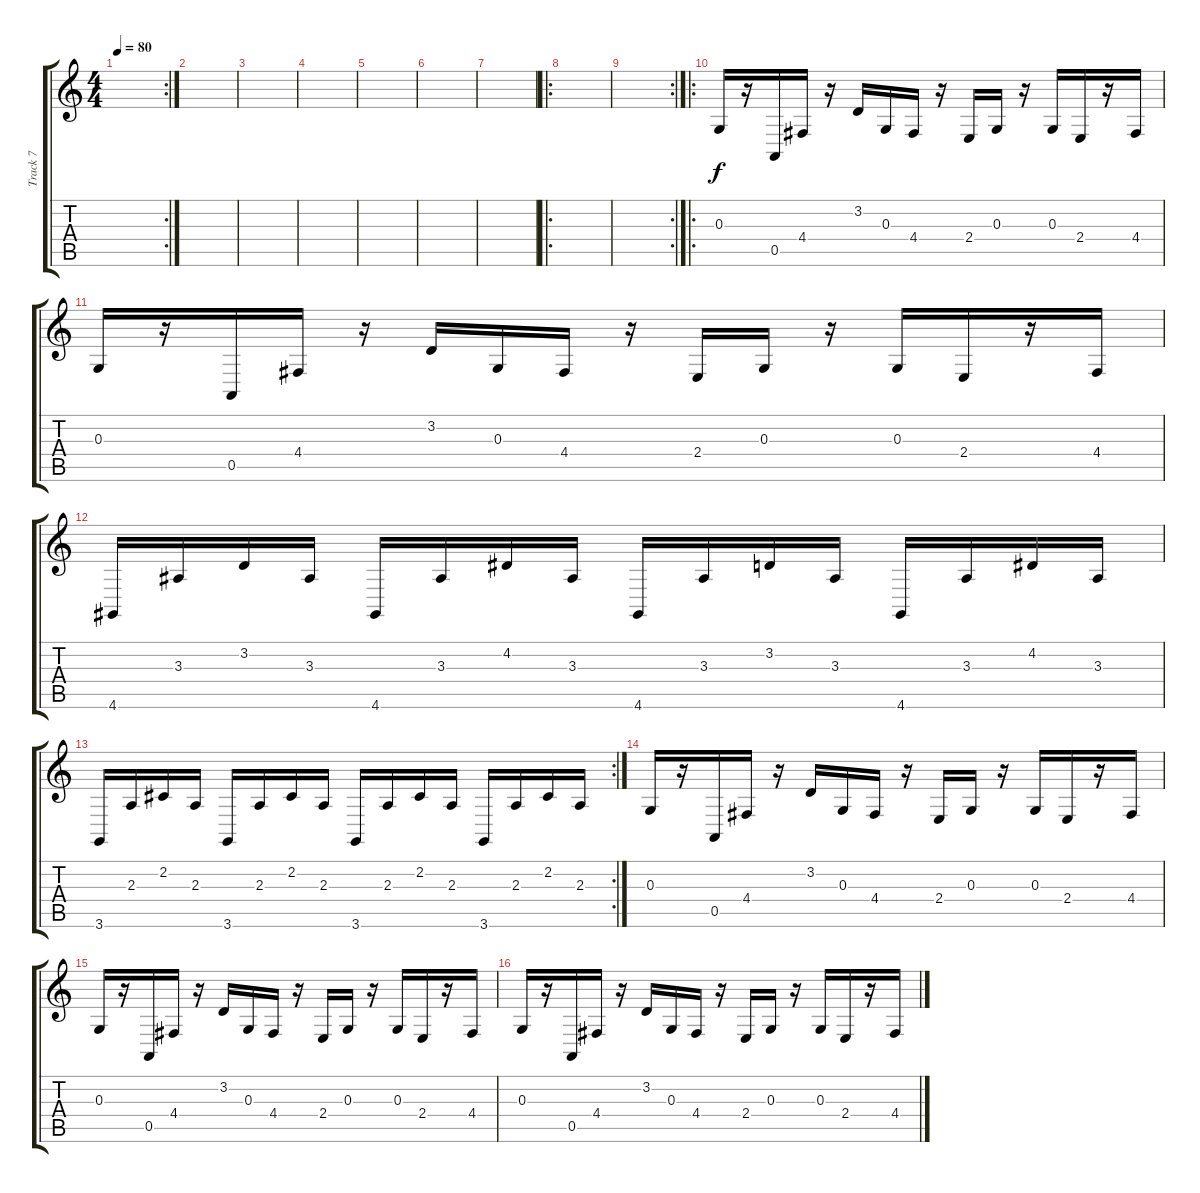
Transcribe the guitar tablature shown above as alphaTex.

\track ("Track 7" "Track 7") {instrument acousticgrandpiano}
\staff {score tabs}
\tuning (E4 B3 G3 D3 A2 E2) {hide}
\rc 2
\ts (4 4)
\tempo 80
\clef g2
\ks c
|
|
|
|
|
|
|
\ro
|
\rc 2
|
\ro
0.3.16 r.16 0.5.16 4.4.16 r.16 3.2.16 0.3.16 4.4.16 r.16 2.4.16 0.3.16 r.16 0.3.16 2.4.16 r.16 4.4.16 |
0.3.16 r.16 0.5.16 4.4.16 r.16 3.2.16 0.3.16 4.4.16 r.16 2.4.16 0.3.16 r.16 0.3.16 2.4.16 r.16 4.4.16 |
4.6.16 3.3.16 3.2.16 3.3.16 4.6.16 3.3.16 4.2.16 3.3.16 4.6.16 3.3.16 3.2.16 3.3.16 4.6.16 3.3.16 4.2.16 3.3.16 |
\rc 2
3.6.16 2.3.16 2.2.16 2.3.16 3.6.16 2.3.16 2.2.16 2.3.16 3.6.16 2.3.16 2.2.16 2.3.16 3.6.16 2.3.16 2.2.16 2.3.16 |
0.3.16 r.16 0.5.16 4.4.16 r.16 3.2.16 0.3.16 4.4.16 r.16 2.4.16 0.3.16 r.16 0.3.16 2.4.16 r.16 4.4.16 |
0.3.16 r.16 0.5.16 4.4.16 r.16 3.2.16 0.3.16 4.4.16 r.16 2.4.16 0.3.16 r.16 0.3.16 2.4.16 r.16 4.4.16 |
0.3.16 r.16 0.5.16 4.4.16 r.16 3.2.16 0.3.16 4.4.16 r.16 2.4.16 0.3.16 r.16 0.3.16 2.4.16 r.16 4.4.16
